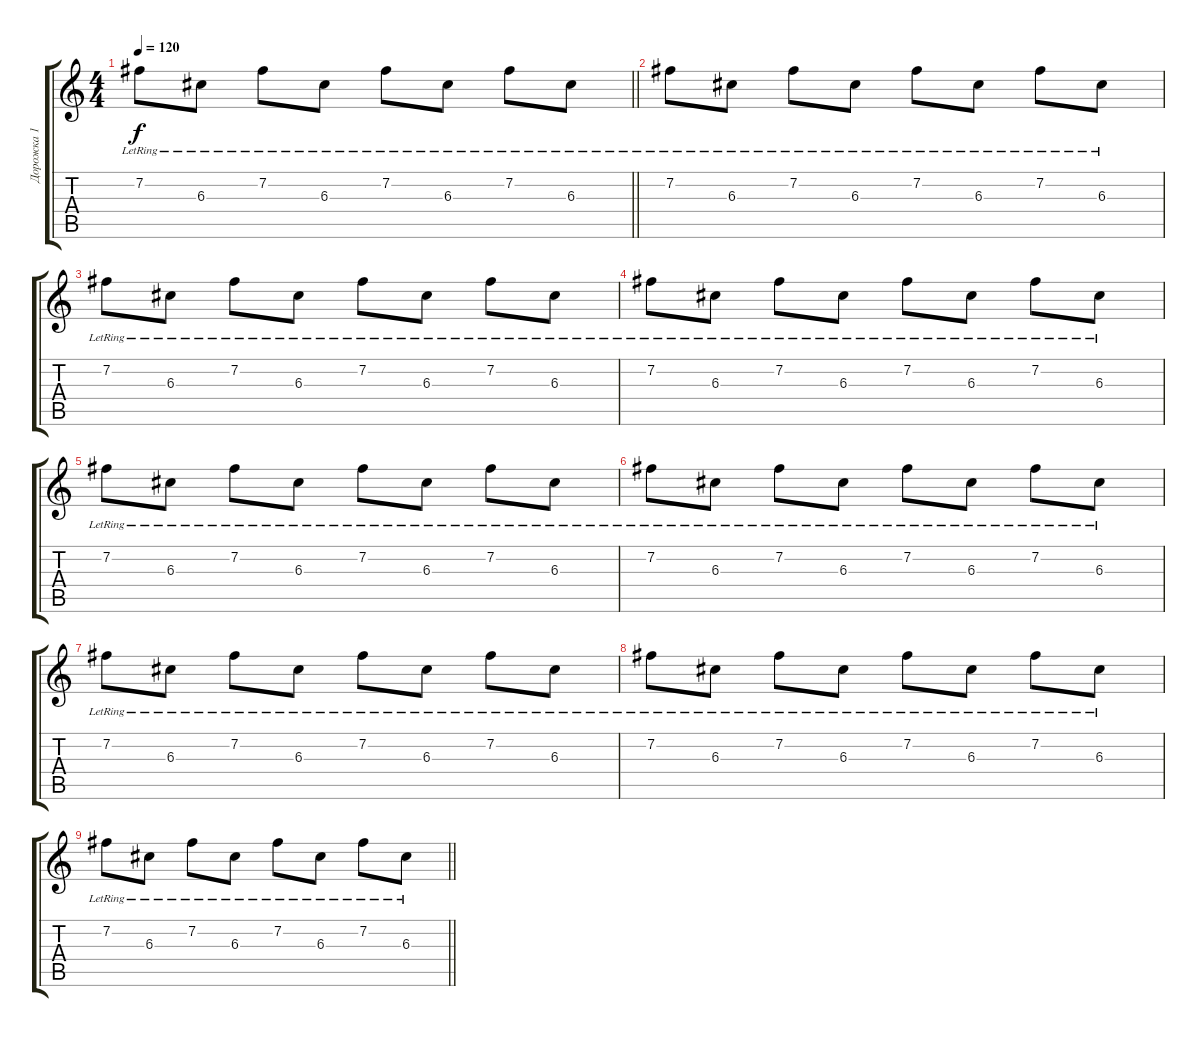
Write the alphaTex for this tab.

\track ("Дорожка 1" "Дорожка 1") {instrument acousticguitarsteel}
\staff {score tabs}
\tuning (E4 B3 G3 D3 A2 E2) {hide}
\ts (4 4)
\tempo 120
\clef g2
\barLineRight lightlight
\ks c
7.2{lr}.8{dy f} 6.3{lr}.8 7.2{lr}.8 6.3{lr}.8 7.2{lr}.8 6.3{lr}.8 7.2{lr}.8 6.3{lr}.8 |
7.2{lr}.8 6.3{lr}.8 7.2{lr}.8 6.3{lr}.8 7.2{lr}.8 6.3{lr}.8 7.2{lr}.8 6.3{lr}.8 |
7.2{lr}.8 6.3{lr}.8 7.2{lr}.8 6.3{lr}.8 7.2{lr}.8 6.3{lr}.8 7.2{lr}.8 6.3{lr}.8 |
7.2{lr}.8 6.3{lr}.8 7.2{lr}.8 6.3{lr}.8 7.2{lr}.8 6.3{lr}.8 7.2{lr}.8 6.3{lr}.8 |
7.2{lr}.8 6.3{lr}.8 7.2{lr}.8 6.3{lr}.8 7.2{lr}.8 6.3{lr}.8 7.2{lr}.8 6.3{lr}.8 |
7.2{lr}.8 6.3{lr}.8 7.2{lr}.8 6.3{lr}.8 7.2{lr}.8 6.3{lr}.8 7.2{lr}.8 6.3{lr}.8 |
7.2{lr}.8 6.3{lr}.8 7.2{lr}.8 6.3{lr}.8 7.2{lr}.8 6.3{lr}.8 7.2{lr}.8 6.3{lr}.8 |
7.2{lr}.8 6.3{lr}.8 7.2{lr}.8 6.3{lr}.8 7.2{lr}.8 6.3{lr}.8 7.2{lr}.8 6.3{lr}.8 |
\barLineRight lightlight
7.2{lr}.8 6.3{lr}.8 7.2{lr}.8 6.3{lr}.8 7.2{lr}.8 6.3{lr}.8 7.2{lr}.8 6.3{lr}.8
